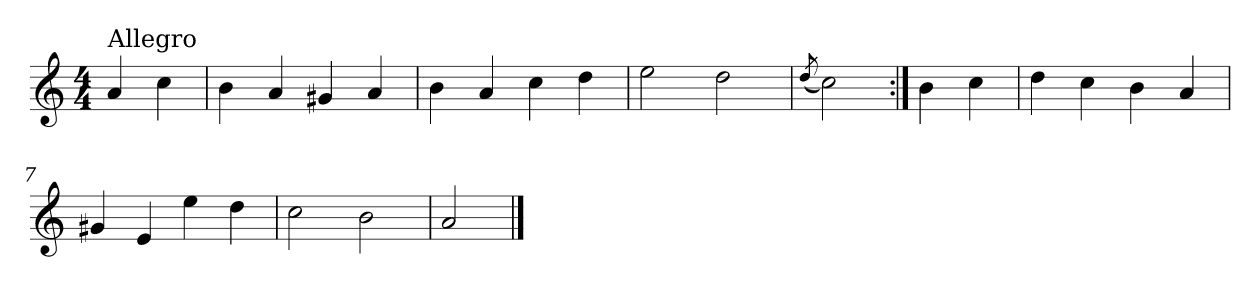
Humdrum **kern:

**kern
*part1
*staff1
*clefG2
*k[]
*C:
*M4/4
=
!LO:TX:a:t=Allegro
4a/
4cc\
=1
4b\
4a/
4g#X/
4a/
=2
4b\
4a/
4cc\
4dd\
=3
2ee\
2dd\
=4
(<8qdd/
2cc\)
=5:|!
4b\
4cc\
!!LO:LB:g=z
=6
4dd\
4cc\
4b\
4a/
=7
4g#X/
4e/
4ee\
4dd\
=8
2cc\
2b\
=9
2a/
==
*-
